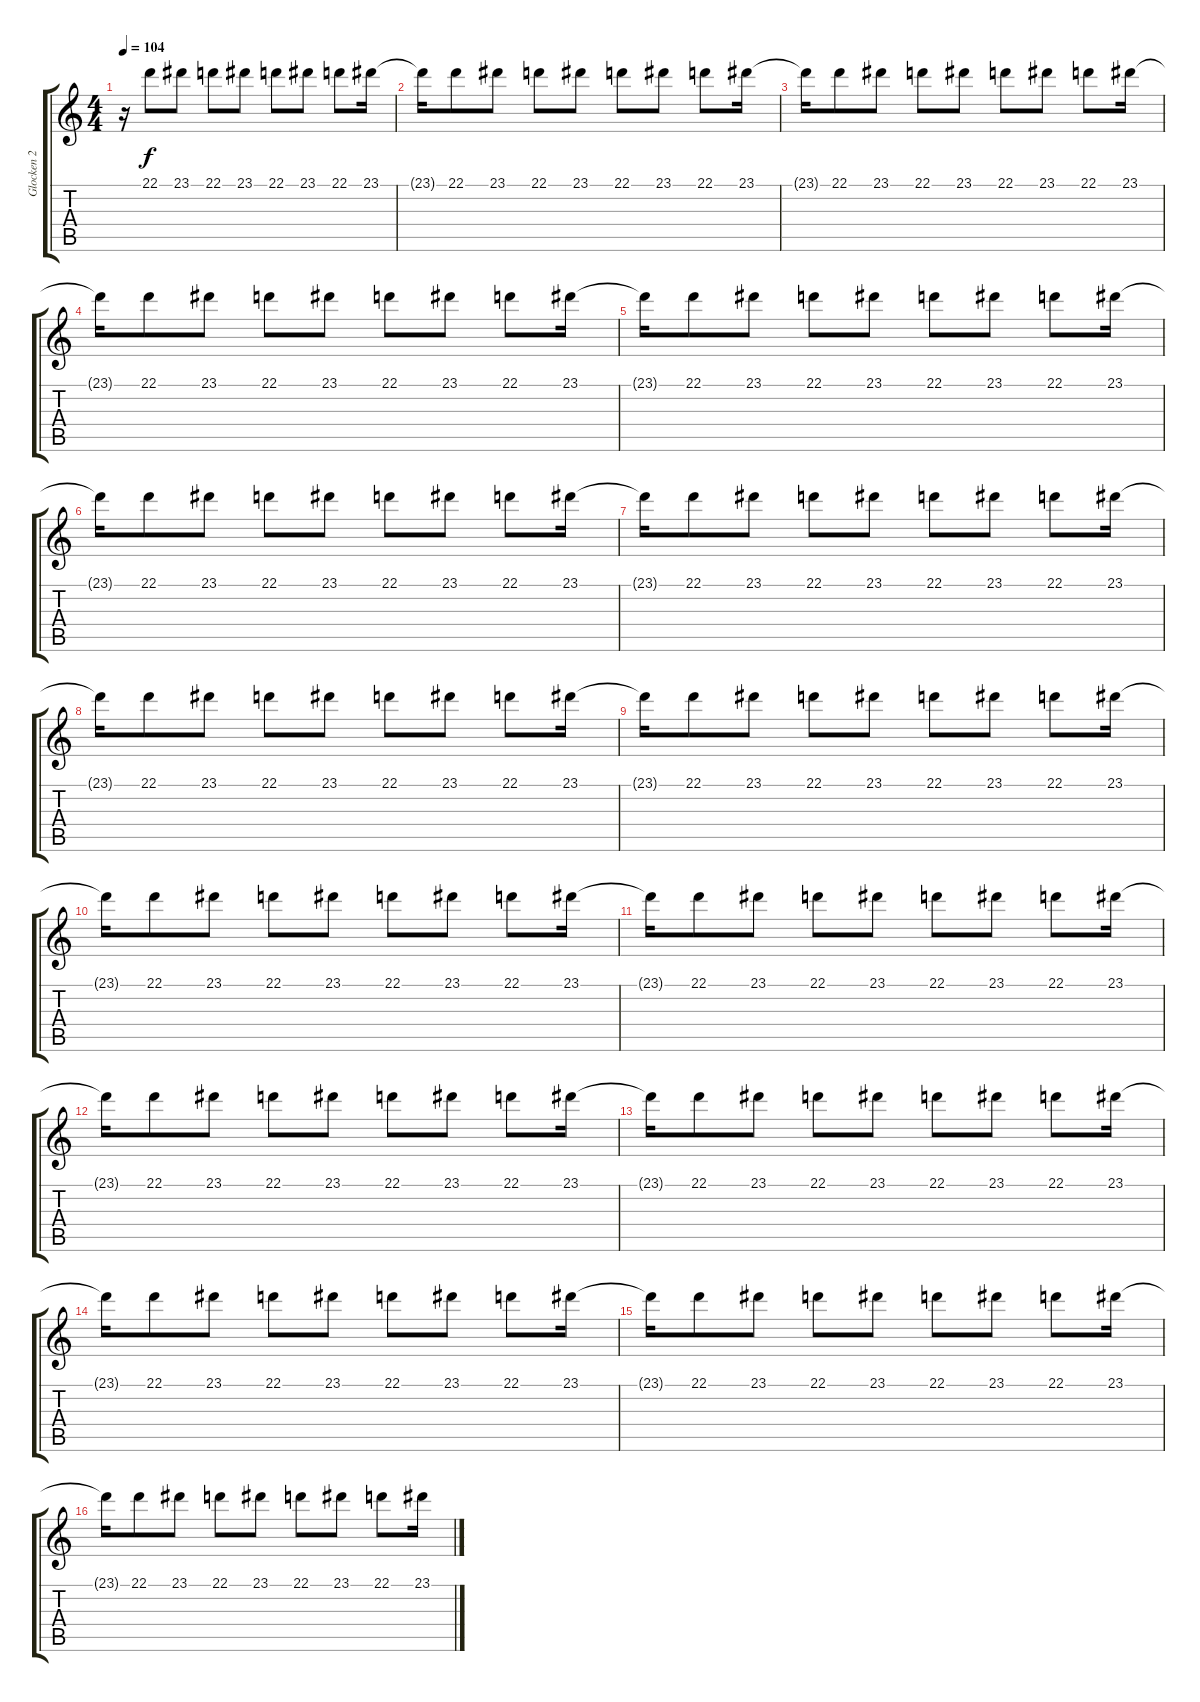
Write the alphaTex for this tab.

\track ("Glocken 2" "Glocken 2") {instrument glockenspiel}
\staff {score tabs}
\tuning (E4 B3 G3 D3 A2 E2) {hide}
\ts (4 4)
\tempo 104
\clef g2
\ks c
r.16{dy f instrument glockenspiel} 22.1.8{balance 8} 23.1.8{balance 9} 22.1.8{balance 10} 23.1.8{balance 11} 22.1.8{balance 12} 23.1.8{balance 13} 22.1.8{balance 14} 23.1.16{balance 15} |
23.1{t}.16 22.1.8{balance 16} 23.1.8{balance 14} 22.1.8{balance 14} 23.1.8{balance 12} 22.1.8{balance 12} 23.1.8{balance 10} 22.1.8{balance 10} 23.1.16{balance 8} |
23.1{t}.16 22.1.8{balance 8} 23.1.8{balance 6} 22.1.8{balance 6} 23.1.8{balance 4} 22.1.8{balance 4} 23.1.8{balance 2} 22.1.8{balance 2} 23.1.16{balance 0} |
23.1{t}.16 22.1.8{balance 0} 23.1.8{balance 1} 22.1.8{balance 2} 23.1.8{balance 3} 22.1.8{balance 4} 23.1.8{balance 5} 22.1.8{balance 6} 23.1.16{balance 7} |
23.1{t}.16 22.1.8{balance 8} 23.1.8{balance 9} 22.1.8{balance 10} 23.1.8{balance 11} 22.1.8{balance 12} 23.1.8{balance 13} 22.1.8{balance 14} 23.1.16{balance 15} |
23.1{t}.16 22.1.8{balance 15} 23.1.8{balance 14} 22.1.8{balance 13} 23.1.8{balance 12} 22.1.8{balance 11} 23.1.8{balance 10} 22.1.8{balance 9} 23.1.16{balance 8} |
23.1{t}.16 22.1.8{balance 7} 23.1.8{balance 6} 22.1.8{balance 5} 23.1.8{balance 4} 22.1.8{balance 3} 23.1.8{balance 2} 22.1.8{balance 2} 23.1.16{balance 0} |
23.1{t}.16 22.1.8{balance 0} 23.1.8{balance 1} 22.1.8{balance 2} 23.1.8{balance 3} 22.1.8{balance 4} 23.1.8{balance 5} 22.1.8{balance 6} 23.1.16{balance 7} |
23.1{t}.16 22.1.8{balance 8} 23.1.8{balance 9} 22.1.8{balance 10} 23.1.8{balance 11} 22.1.8{balance 12} 23.1.8{balance 13} 22.1.8{balance 14} 23.1.16{balance 15} |
23.1{t}.16 22.1.8{balance 16} 23.1.8{balance 14} 22.1.8{balance 14} 23.1.8{balance 12} 22.1.8{balance 12} 23.1.8{balance 10} 22.1.8{balance 10} 23.1.16{balance 8} |
23.1{t}.16 22.1.8{balance 8} 23.1.8{balance 6} 22.1.8{balance 6} 23.1.8{balance 4} 22.1.8{balance 4} 23.1.8{balance 2} 22.1.8{balance 2} 23.1.16{balance 0} |
23.1{t}.16 22.1.8{balance 0} 23.1.8{balance 2} 22.1.8{balance 2} 23.1.8{balance 4} 22.1.8{balance 4} 23.1.8{balance 6} 22.1.8{balance 6} 23.1.16{balance 7} |
23.1{t}.16 22.1.8{balance 8} 23.1.8{balance 9} 22.1.8{balance 10} 23.1.8{balance 11} 22.1.8{balance 12} 23.1.8{balance 13} 22.1.8{balance 14} 23.1.16{balance 15} |
23.1{t}.16 22.1.8{balance 15} 23.1.8{balance 14} 22.1.8{balance 13} 23.1.8{balance 12} 22.1.8{balance 11} 23.1.8{balance 10} 22.1.8{balance 9} 23.1.16{balance 8} |
23.1{t}.16 22.1.8{balance 8} 23.1.8{balance 6} 22.1.8{balance 6} 23.1.8{balance 4} 22.1.8{balance 4} 23.1.8{balance 2} 22.1.8{balance 2} 23.1.16{balance 0} |
23.1{t}.16 22.1.8{balance 0} 23.1.8{balance 2} 22.1.8{balance 2} 23.1.8{balance 4} 22.1.8{balance 4} 23.1.8{balance 6} 22.1.8{balance 6} 23.1.16{balance 8}
